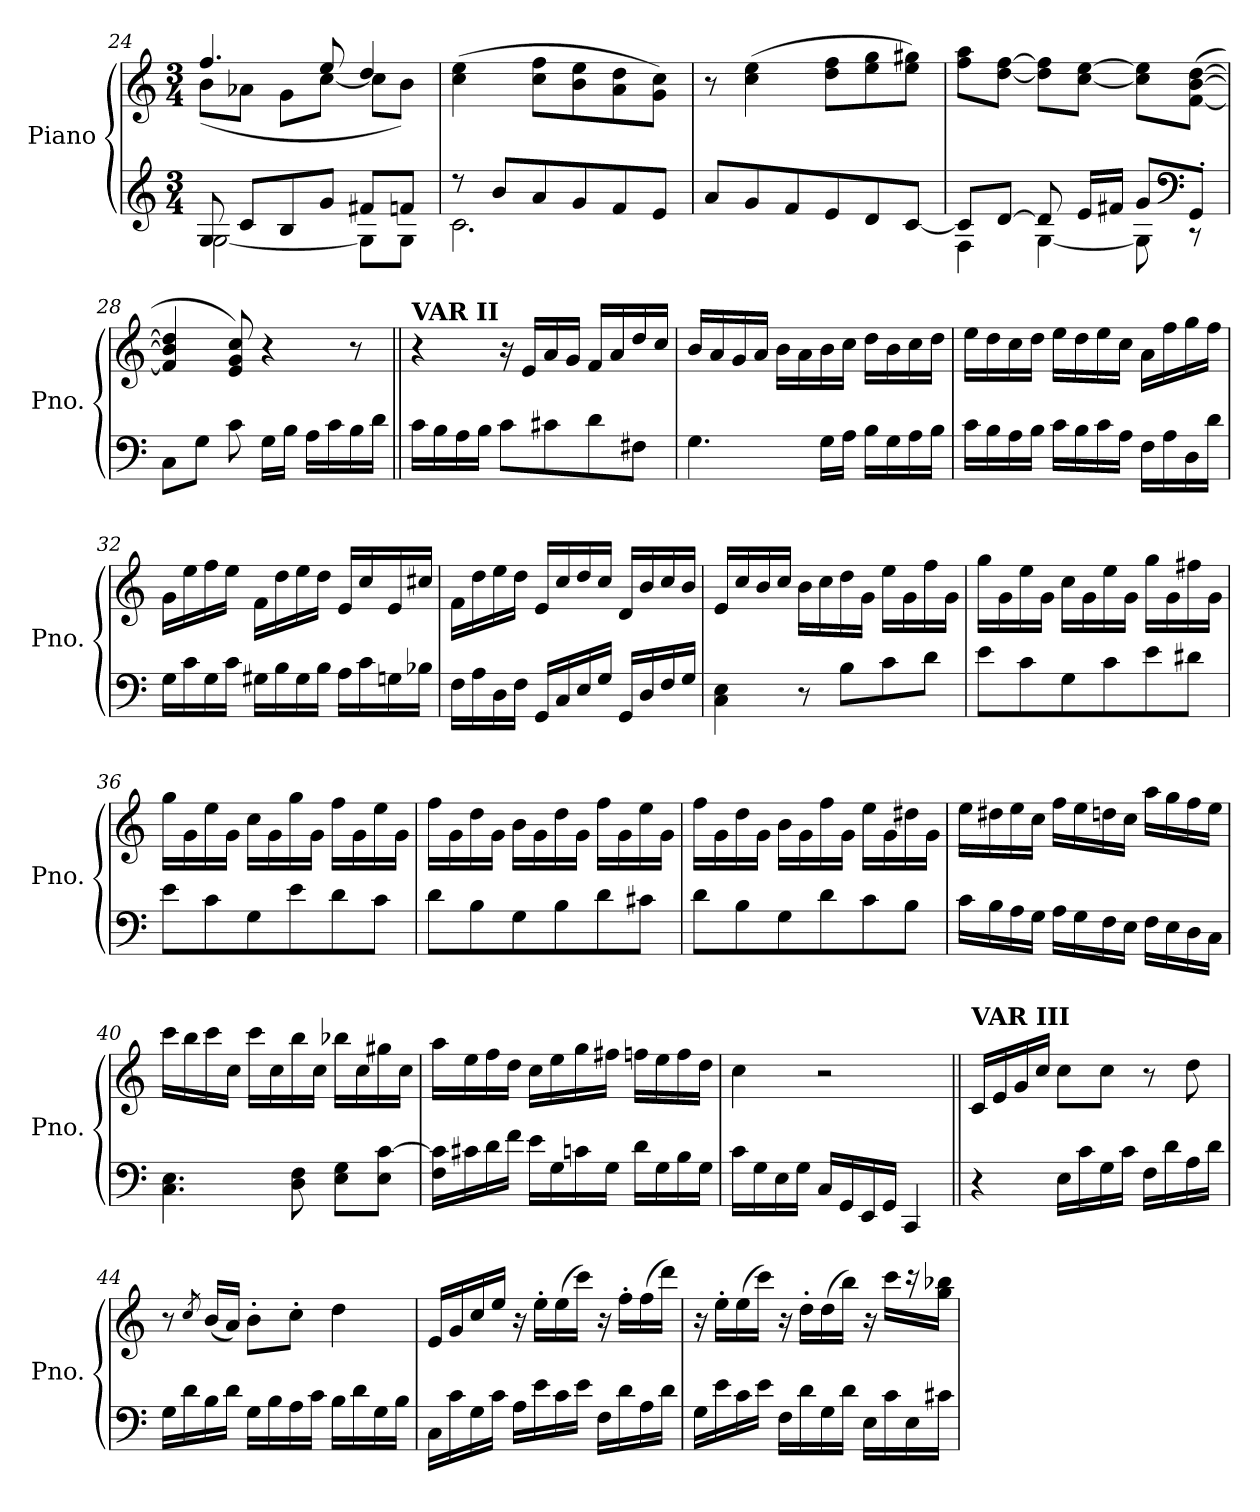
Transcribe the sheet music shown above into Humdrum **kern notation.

**kern	**kern
*part1	*part1
*staff2	*staff1
*I"Piano	*
*I'Pno.	*
*clefG2	*clefG2
*k[]	*k[]
*M3/4	*M3/4
=24	=24
*^	*^
8G/	[2G\	4.ff/	(<8b\L
8c/L	.	.	8a-X\J
8B/	.	.	8g\L
8g/J	.	8ee/	[8cc\J
8f#X/L	8G\L]	4dd/	8cc\L]
8fn/J	8G\J	.	8b\J)
*	*	*v	*v
=25	=25	=25
8r	2.c\	(>4cc\ 4ee\
8b/L	.	.
8a/	.	8cc\ 8ff\L
8g/	.	8b\ 8ee\
8f/	.	8a\ 8dd\
8e/J	.	8g\ 8cc\J)
*v	*v	*
=26	=26
8a/L	8r
8g/	(>4cc\ 4ee\
8f/	.
8e/	8dd\ 8ff\L
8d/	8ee\ 8gg\
[8c/J	8ee\ 8gg#X\J)
=27	=27
*^	*
8c/L]	4F\	8ff\ 8aa\L
[8d/J	.	[8dd\ [8ff\J
8d/]	[4G\	8dd\] 8ff\]L
16e/LL	.	[8cc\ [8ee\J
16f#X/JJ	.	.
8g/L	8G\]	8cc\] 8ee\]L
*clefF4	*	*
8GG'/J	8r	(>[8f\ [8b\ [8dd\J
*v	*v	*
!!LO:LB:g=z
=28	=28
8C\L	4f/] 4b/] 4dd/]
8G\J	.
8c\	8e/ 8g/ 8cc/)
16G\LL	4r
16B\JJ	.
16A\LL	.
16c\	.
16B\	8r
16d\JJ	.
=29||	=29||
!	!LO:TX:a:B:t=VAR II
16c\LL	4r
16B\	.
16A\	.
16B\JJ	.
8c\L	16r
.	16e/LL
8c#X\	16a/
.	16g/JJ
8d\	16f/LL
.	16a/
8F#X\J	16dd/
.	16cc/JJ
=30	=30
4.G\	16b/LL
.	16a/
.	16g/
.	16a/JJ
.	16b\LL
.	16a\
16G\LL	16b\
16A\JJ	16cc\JJ
16B\LL	16dd\LL
16G\	16b\
16A\	16cc\
16B\JJ	16dd\JJ
=31	=31
16c\LL	16ee\LL
16B\	16dd\
16A\	16cc\
16B\JJ	16dd\JJ
16c\LL	16ee\LL
16B\	16dd\
16c\	16ee\
16A\JJ	16cc\JJ
16F\LL	16a\LL
16A\	16ff\
16D\	16gg\
16d\JJ	16ff\JJ
!!LO:PB:g=z
=32	=32
16G\LL	16g\LL
16c\	16ee\
16G\	16ff\
16c\JJ	16ee\JJ
16G#X\LL	16f\LL
16B\	16dd\
16G#\	16ee\
16B\JJ	16dd\JJ
16A\LL	16e/LL
16c\	16cc/
16Gn\	16e/
16B-X\JJ	16cc#X/JJ
=33	=33
16F\LL	16f\LL
16A\	16dd\
16D\	16ee\
16F\JJ	16dd\JJ
16GG/LL	16e/LL
16C/	16cc/
16E/	16dd/
16G/JJ	16cc/JJ
16GG/LL	16d/LL
16D/	16b/
16F/	16cc/
16G/JJ	16b/JJ
=34	=34
4C\ 4E\	16e/LL
.	16cc/
.	16b/
.	16cc/JJ
8r	16b\LL
.	16cc\
8B\L	16dd\
.	16g\JJ
8c\	16ee\LL
.	16g\
8d\J	16ff\
.	16g\JJ
!!LO:LB:g=z
=35	=35
8e\L	16gg\LL
.	16g\
8c\	16ee\
.	16g\JJ
8G\	16cc\LL
.	16g\
8c\	16ee\
.	16g\JJ
8e\	16gg\LL
.	16g\
8d#X\J	16ff#X\
.	16g\JJ
=36	=36
8e\L	16gg\LL
.	16g\
8c\	16ee\
.	16g\JJ
8G\	16cc\LL
.	16g\
8e\	16gg\
.	16g\JJ
8d\	16ff\LL
.	16g\
8c\J	16ee\
.	16g\JJ
=37	=37
8d\L	16ff\LL
.	16g\
8B\	16dd\
.	16g\JJ
8G\	16b\LL
.	16g\
8B\	16dd\
.	16g\JJ
8d\	16ff\LL
.	16g\
8c#X\J	16ee\
.	16g\JJ
=38	=38
8d\L	16ff\LL
.	16g\
8B\	16dd\
.	16g\JJ
8G\	16b\LL
.	16g\
8d\	16ff\
.	16g\JJ
8c\	16ee\LL
.	16g\
8B\J	16dd#X\
.	16g\JJ
!!LO:LB:g=z
=39	=39
16c\LL	16ee\LL
16B\	16dd#X\
16A\	16ee\
16G\JJ	16cc\JJ
16A\LL	16ff\LL
16G\	16ee\
16F\	16ddn\
16E\JJ	16cc\JJ
16F\LL	16aa\LL
16E\	16gg\
16D\	16ff\
16C\JJ	16ee\JJ
=40	=40
4.C\ 4.E\	16ccc\LL
.	16bb\
.	16ccc\
.	16cc\JJ
.	16ccc\LL
.	16cc\
8D\ 8F\	16bb\
.	16cc\JJ
8E\ 8G\L	16bb-X\LL
.	16cc\
8E\ [8c\J	16gg#X\
.	16cc\JJ
=41	=41
16F\ 16c\]LL	16aa\LL
16c#X\	16ee\
16d\	16ff\
16f\JJ	16dd\JJ
16e\LL	16cc\LL
16G\	16ee\
16cn\	16gg\
16G\JJ	16ff#X\JJ
16d\LL	16ffn\LL
16G\	16ee\
16B\	16ff\
16G\JJ	16dd\JJ
!!LO:LB:g=z
=42	=42
16c\LL	4cc\
16G\	.
16E\	.
16G\JJ	.
16C/LL	2r
16GG/	.
16EE/	.
16GG/JJ	.
4CC/	.
=43||	=43||
!	!LO:TX:a:B:t=VAR III
4r	16c/LL
.	16e/
.	16g/
.	16cc/JJ
16E\LL	8cc\L
16c\	.
16G\	8cc\J
16c\JJ	.
16F\LL	8r
16d\	.
16A\	8dd\
16d\JJ	.
=44	=44
16G\LL	8r
16d\	.
.	8qcc/
16B\	(<16b/LL
16d\JJ	16a/JJ)
16G\LL	8b'\L
16B\	.
16A\	8cc'\J
16c\JJ	.
16B\LL	4dd\
16d\	.
16G\	.
16B\JJ	.
=45	=45
16C\LL	16e/LL
16c\	16g/
16G\	16cc/
16c\JJ	16ee/JJ
16A\LL	16r
16e\	16ee'\LL
16c\	(>16ee\
16e\JJ	16ccc\JJ)
16F\LL	16r
16d\	16ff'\LL
16A\	(>16ff\
16d\JJ	16ddd\JJ)
!!LO:LB:g=z
=46	=46
16G\LL	16r
16e\	16ee'\LL
16c\	(>16ee\
16e\JJ	16ccc\JJ)
16F\LL	16r
16d\	16dd'\LL
16G\	(>16dd\
16d\JJ	16bb\JJ)
16E\LL	16r
16c\	16ccc\LL
16E\	16r
16c#X\JJ	16gg\ 16bb-X\JJ
=	=
*-	*-
